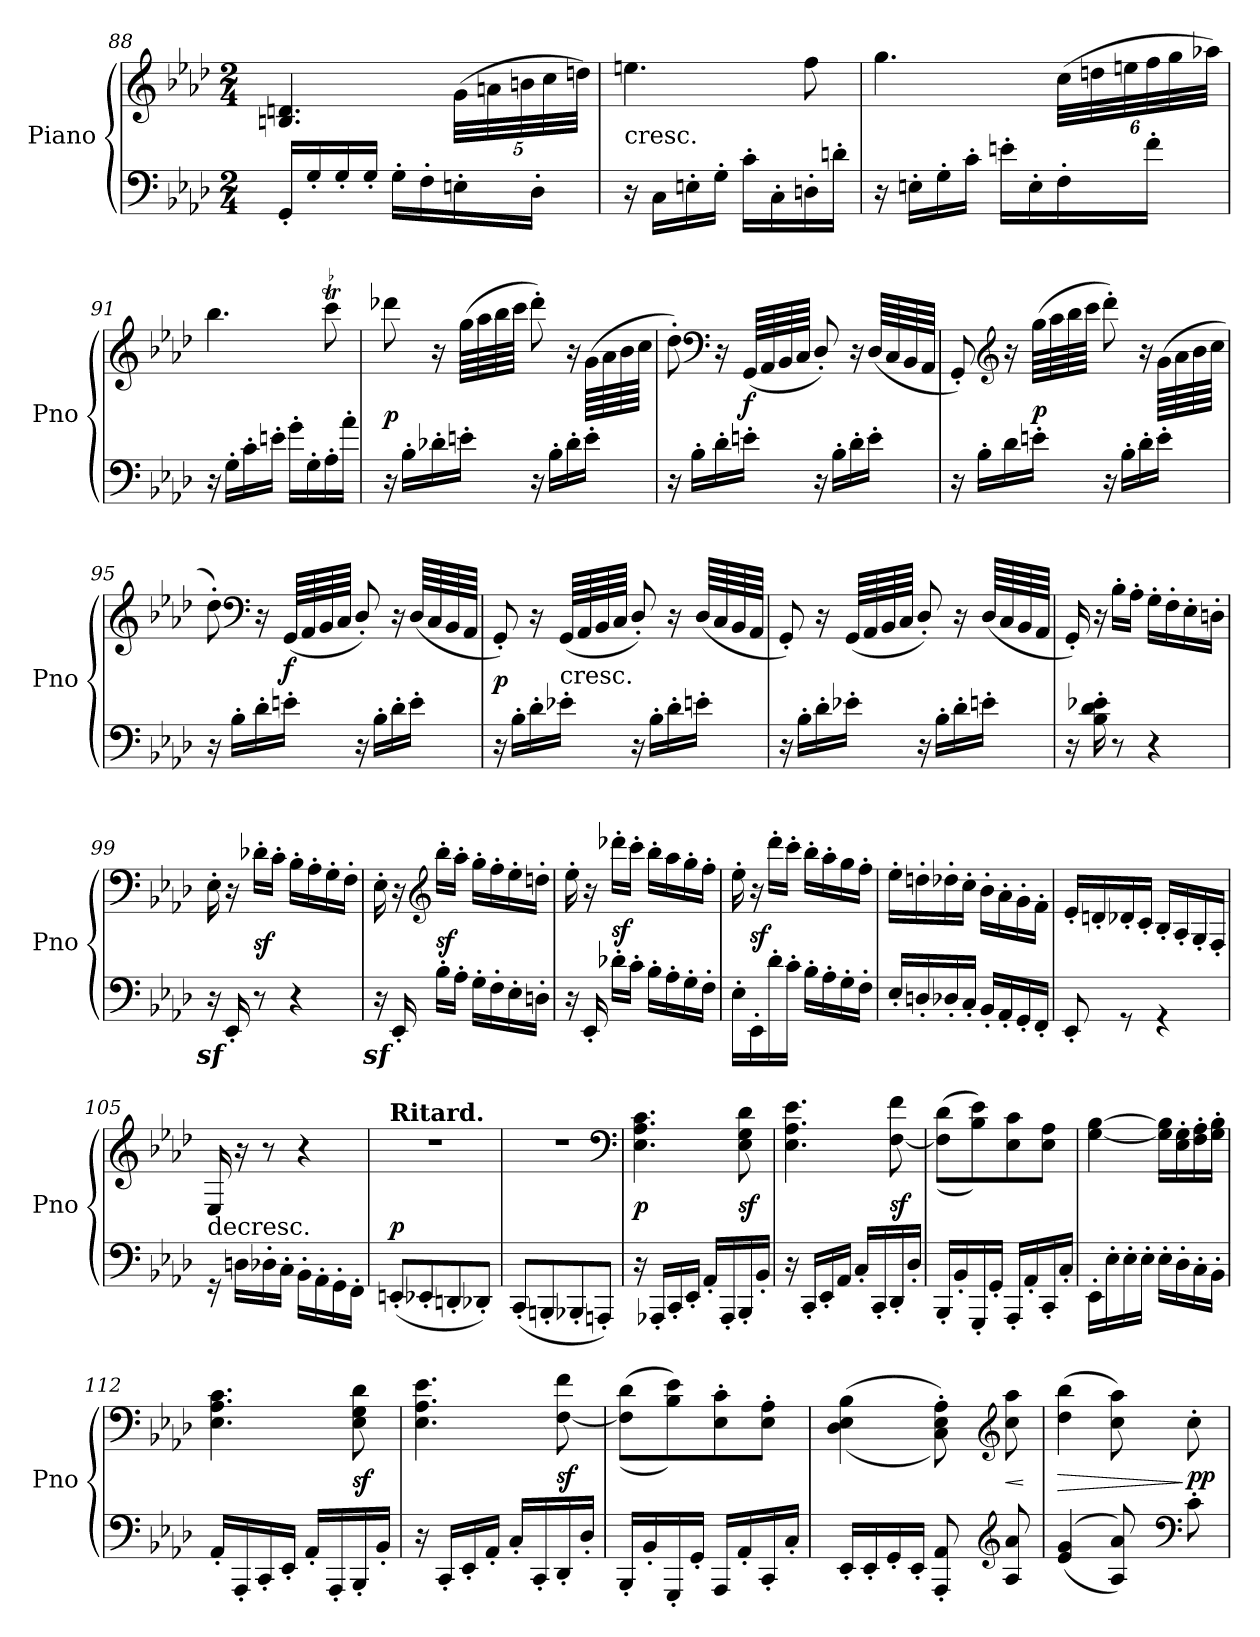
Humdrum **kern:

**kern	**kern	**dynam
*part1	*part1	*part1
*staff2	*staff1	*staff1/2
*I"Piano	*	*
*I'Pno	*	*
*clefF4	*clefG2	*
*k[b-e-a-d-]	*k[b-e-a-d-]	*
*A-:	*A-:	*
*M2/4	*M2/4	*
=88	=88	=88
16GG'LL	4.Bn 4.dn	.
16G'	.	.
16G'	.	.
16G'JJ	.	.
16G'LL	.	.
16F'	.	.
16En'	(40gLLL	.
.	40an	.
.	40bn	.
16D-'JJ	.	.
.	40cc	.
.	40ddnJJJ)	.
=89	=89	=89
!	!LO:TX:c:t=cresc.	!
16r	4.een	.
16CLL	.	.
16En'	.	.
16G'JJ	.	.
16c'LL	.	.
16C'	.	.
16Dn'	8ff	.
16dn'JJ	.	.
=90	=90	=90
16r	4.gg	.
16En'LL	.	.
16G'	.	.
16c'JJ	.	.
16en'LL	.	.
16E'	.	.
16F'	(48ccLLL	.
.	48ddn	.
.	48een	.
16f'JJ	48ff	.
.	48gg	.
.	48aa-XJJJ)	.
=91	=91	=91
16r	4.bb-	.
16G'LL	.	.
16c'	.	.
16en'JJ	.	.
16g'LL	.	.
16G'	.	.
!	!LO:TR:acc=-	!
16A-'	8ccct	.
16a-'JJ	.	.
=92	=92	=92
16r	8ddd-X	p
16B-'LL	.	.
16d-X'	16r	.
16en'JJ	(64ggLLLL	.
.	64aa-	.
.	64bb-	.
.	64cccJJJJ	.
16r	8ddd-')	.
16B-'LL	.	.
16d-'	16r	.
16e'JJ	(64g\LLLL	.
.	64a-\	.
.	64b-\	.
.	64cc\JJJJ	.
=93	=93	=93
16r	8dd-')	.
16B-'LL	.	.
*	*clefF4	*
16d-'	16r	.
16en'JJ	(64GGLLLL	f
.	64AA-	.
.	64BB-	.
.	64CJJJJ	.
16r	8D-'/)	.
16B-'LL	.	.
16d-'	16r	.
16e'JJ	(64D-LLLL	.
.	64C	.
.	64BB-	.
.	64AA-JJJJ	.
=94	=94	=94
16r	8GG')	.
16B-'LL	.	.
*	*clefG2	*
16d-	16r	.
16en'JJ	(64ggLLLL	p
.	64aa-	.
.	64bb-	.
.	64cccJJJJ	.
16r	8ddd-')	.
16B-'LL	.	.
16d-'	16r	.
16e'JJ	(64g\LLLL	.
.	64a-\	.
.	64b-\	.
.	64cc\JJJJ	.
=95	=95	=95
16r	8dd-')	.
16B-'LL	.	.
*	*clefF4	*
16d-'	16r	.
16en'JJ	(64GGLLLL	f
.	64AA-	.
.	64BB-	.
.	64CJJJJ	.
16r	8D-'/)	.
16B-'LL	.	.
16d-'	16r	.
16e'JJ	(64D-LLLL	.
.	64C	.
.	64BB-	.
.	64AA-JJJJ	.
=96	=96	=96
16r	8GG')	p
16B-'LL	.	.
16d-'	16r	.
!	!LO:TX:c:t=cresc.	!
16e-X'JJ	(64GGLLLL	.
.	64AA-	.
.	64BB-	.
.	64CJJJJ	.
16r	8D-'/)	.
16B-'LL	.	.
16d-'	16r	.
16en'JJ	(64D-LLLL	.
.	64C	.
.	64BB-	.
.	64AA-JJJJ	.
=97	=97	=97
16r	8GG')	.
16B-'LL	.	.
16d-'	16r	.
16e-X'JJ	(64GGLLLL	.
.	64AA-	.
.	64BB-	.
.	64CJJJJ	.
16r	8D-'/)	.
16B-'LL	.	.
16d-'	16r	.
16en'JJ	(64D-LLLL	.
.	64C	.
.	64BB-	.
.	64AA-JJJJ	.
=98	=98	=98
16r	16GG')	.
16B-' 16d-' 16e-X'	16r	.
8r	16B-'LL	.
.	16A-'JJ	.
4r	16G'LL	.
.	16F'	.
.	16E-'	.
.	16Dn'JJ	.
=99	=99	=99
16r	16E-'	.
!LO:DY:rj	!	!
16EE-z'	16r	.
8r	16d-X'LL	sf
.	16c'JJ	.
4r	16B-'LL	.
.	16A-'	.
.	16G'	.
.	16F'JJ	.
=100	=100	=100
16r	16E-'	.
!LO:DY:rj	!	!
16EE-z'	16r	.
*	*clefG2	*
16B-'LL	16bb-'LL	sf
16A-'JJ	16aa-'JJ	.
16G'LL	16gg'LL	.
16F'	16ff'	.
16E-'	16ee-'	.
16Dn'JJ	16ddn'JJ	.
=101	=101	=101
16r	16ee-'	.
16EE-'	16r	.
16d-X'LL	16ddd-X'LL	sf
16c'JJ	16ccc'JJ	.
16B-'LL	16bb-'LL	.
16A-'	16aa-	.
16G'	16gg'	.
16F'JJ	16ff'JJ	.
=102	=102	=102
16E-'LL	16ee-'	.
16EE-'	16r	.
!	!	!LO:DY:rj
16d-'	16ddd-'LL	sf
16c'JJ	16ccc'JJ	.
16B-'LL	16bb-'LL	.
16A-'	16aa-'	.
16G'	16gg	.
16F'JJ	16ff'JJ	.
=103	=103	=103
16E-'/LL	16ee-'LL	.
16Dn'/	16ddn'	.
16D-X'/	16dd-X'	.
16C'/JJ	16cc'JJ	.
16BB-'LL	16b-'\LL	.
16AA-'	16a-'\	.
16GG'	16g'\	.
16FF'JJ	16f'\JJ	.
=104	=104	=104
8EE-'	16e-'LL	.
.	16dn'	.
8rGG	16d-X'	.
.	16c'JJ	.
4rGG	16B-'/LL	.
.	16A-'/	.
.	16G'/	.
.	16F'/JJ	.
=105	=105	=105
!	!LO:TX:c:t=decresc.	!
16rGG	16E-/	.
16Dn\LL	16r	.
16D-X'\	8r	.
16C'\JJ	.	.
16BB-'\LL	4r	.
16AA-'\	.	.
16GG'\	.	.
16FF'\JJ	.	.
=106	=106	=106
!	!LO:TX:a:B:t=Ritard.	!
!	!	!LO:DY:a=2
(8EEn'L	2r	p
8EE-X'	.	.
8DDn'	.	.
8DD-X'J)	.	.
=107	=107	=107
(8CC'L	2r	.
8BBBn'	.	.
8BBB-X'	.	.
8AAAn'J)	.	.
*	*clefF4	*
=108	=108	=108
16r	4.E- 4.A- 4.c	p
16AAA-X'LL	.	.
16CC'	.	.
16EE-'JJ	.	.
16AA-'LL	.	.
16AAA-'	.	.
16BBB-'	8E- 8G 8d-	sf
16BB-'JJ	.	.
=109	=109	=109
16r	4.E- 4.A- 4.e-	.
16CC'LL	.	.
16EE-'	.	.
16AA-JJ	.	.
16C'LL	.	.
16CC'	.	.
16DD-'	[8F 8f	sf
16D-'JJ	.	.
=110	=110	=110
16BBB-'LL	(<(>8F] 8d-L	.
16BB-'	.	.
16GGG'	8B- 8e-))	.
16GG'JJ	.	.
16AAA-'LL	8E- 8c	.
16AA-'	.	.
16CC'	8E- 8A-J	.
16C'JJ	.	.
=111	=111	=111
16EE-'\LL	[4G [4B-	.
16E-'\	.	.
16E-'\	.	.
16E-'\JJ	.	.
16E-'\LL	16G] 16B-]LL	.
16D-'\	16E-' 16G'	.
16C'\	16F' 16A-'	.
16BB-'\JJ	16G' 16B-'JJ	.
=112	=112	=112
16AA-'LL	4.E- 4.A- 4.c	.
16AAA-'	.	.
16CC'	.	.
16EE-'JJ	.	.
16AA-'LL	.	.
16AAA-'	.	.
16BBB-'	8E- 8G 8d-	sf
16BB-'JJ	.	.
=113	=113	=113
16r	4.E- 4.A- 4.e-	.
16CC'LL	.	.
16EE-'	.	.
16AA-'JJ	.	.
16C'LL	.	.
16CC'	.	.
16DD-'	[8F 8f	sf
16D-'JJ	.	.
=114	=114	=114
16BBB-'LL	(<(>8F] 8d-L	.
16BB-'	.	.
16GGG'	8B- 8e-))	.
16GG'JJ	.	.
16AAA-LL	8E-' 8c'	.
16AA-'	.	.
16CC'	8E-' 8A-'J	.
16C'JJ	.	.
=115	=115	=115
16EE-'LL	(<(>4D- 4E- 4B-	.
16EE-'	.	.
16GG'	.	.
16EE-'JJ	.	.
8AAA-' 8AA-'	8C' 8E-' 8A-'))	.
*clefG2	*clefG2	*
8A- 8a-	8cc 8aa-	<
.	.	[
=116	=116	=116
(<(>4e- 4g	(4dd- 4bb-	>
8A- 8a-))	8cc 8aa-)	.
*clefF4	*	*
8c'	8cc'	] pp
=	=	=
*-	*-	*-
